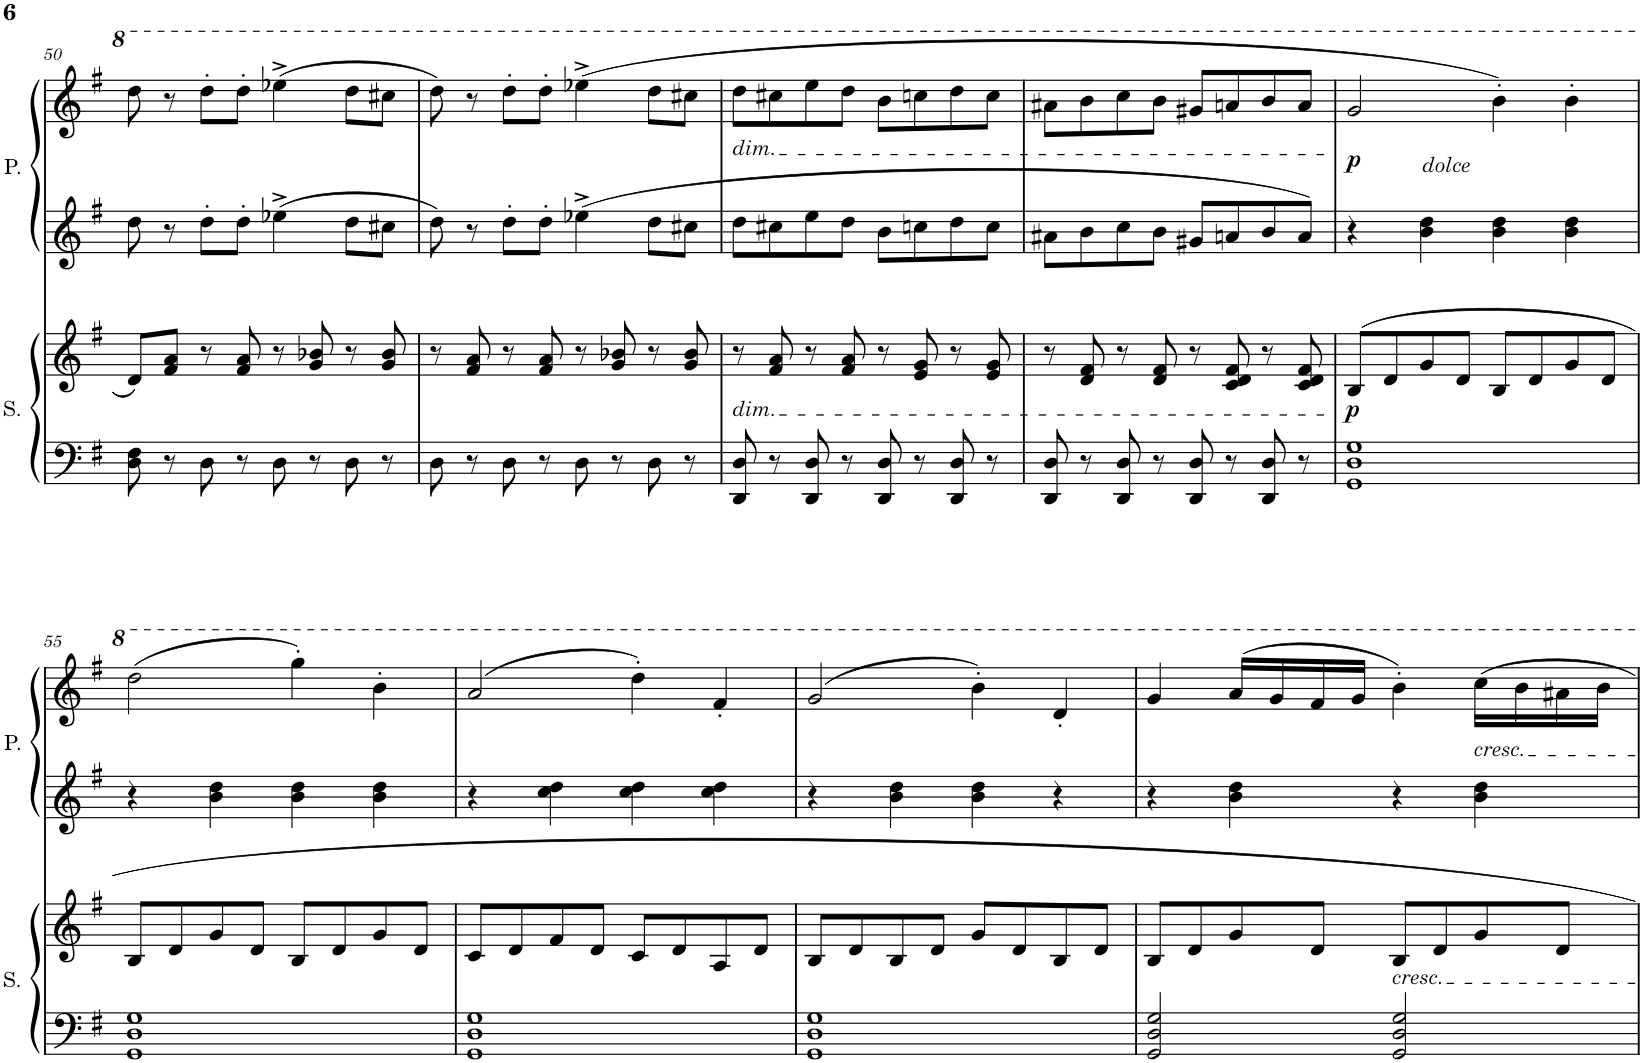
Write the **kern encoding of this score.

**kern	**kern	**dynam	**kern	**kern	**dynam
*part2	*part2	*part2	*part1	*part1	*part1
*staff4	*staff3	*staff3/4	*staff2	*staff1	*staff1/2
*I"Secondo	*	*	*I"Primo	*	*
*I'S.	*	*	*I'P.	*	*
!!LO:PB:g=z
*clefF4	*clefG2	*	*clefG2	*clefG2	*
*k[f#]	*k[f#]	*	*k[f#]	*k[f#]	*
*M4/4	*M4/4	*	*M4/4	*M4/4	*
*met(c)	*met(c)	*	*met(c)	*met(c)	*
=50	=50	=50	=50	=50	=50
8D\ 8F#\	8d/L	.	8dd\	8ddd\	.
8r	8f#/ 8a/J	.	8r	8r	.
8D\	8r	.	8dd'\L	8ddd'\L	.
8r	8f#/ 8a/	.	8dd'\J	8ddd'\J	.
8D\	8r	.	4ee-X^\	(4eee-X^\	.
8r	8g/ 8b-X/	.	.	.	.
8D\	8r	.	8dd\L	8ddd\L	.
8r	8g/ 8b-/	.	8cc#X\J	8ccc#X\J	.
=51	=51	=51	=51	=51	=51
8D\	8r	.	8dd\	8ddd\)	.
8r	8f#/ 8a/	.	8r	8r	.
8D\	8r	.	8dd'\L	8ddd'\L	.
8r	8f#/ 8a/	.	8dd'\J	8ddd'\J	.
8D\	8r	.	4ee-X^\	(4eee-X^\	.
8r	8g/ 8b-X/	.	.	.	.
8D\	8r	.	8dd\L	8ddd\L	.
8r	8g/ 8b-/	.	8cc#X\J	8ccc#X\J	.
=52	=52	=52	=52	=52	=52
!	!	!	!	!LO:TX:b:i:t=dim.	!
!	!LO:TX:b:i:t=dim.	!	!	!	!
8DD/ 8D/	8r	.	8dd\L	8ddd\L	.
8r	8f#/ 8a/	.	8cc#X\	8ccc#X\	.
8DD/ 8D/	8r	.	8ee\	8eee\	.
8r	8f#/ 8a/	.	8dd\J	8ddd\J	.
8DD/ 8D/	8r	.	8b\L	8bb\L	.
8r	8e/ 8g/	.	8ccn\	8cccn\	.
8DD/ 8D/	8r	.	8dd\	8ddd\	.
8r	8e/ 8g/	.	8cc\J	8ccc\J	.
=53	=53	=53	=53	=53	=53
8DD/ 8D/	8r	.	8a#X\L	8aa#X\L	.
8r	8d/ 8f#/	.	8b\	8bb\	.
8DD/ 8D/	8r	.	8cc\	8ccc\	.
8r	8d/ 8f#/	.	8b\J	8bb\J	.
8DD/ 8D/	8r	.	8g#X/L	8gg#X/L	.
8r	8c/ 8d/ 8f#/	.	8an/	8aan/	.
8DD/ 8D/	8r	.	8b/	8bb/	.
8r	8c/ 8d/ 8f#/	.	8a/J	8aa/J	.
=54	=54	=54	=54	=54	=54
!	!	!LO:DY:b	!	!	!LO:DY:a=2
1GG 1D 1G	8B/L	p	4r	2gg/	p
.	8d/	.	.	.	.
!	!	!	!LO:TX:a:i:t=dolce	!	!
.	8g/	.	4b\ 4dd\	.	.
.	8d/J	.	.	.	.
.	8B/L	.	4b\ 4dd\	4bb'\)	.
.	8d/	.	.	.	.
.	8g/	.	4b\ 4dd\	4bb'\	.
.	8d/J	.	.	.	.
!!LO:LB:g=z
=55	=55	=55	=55	=55	=55
1GG 1D 1G	8B/L	.	4r	(2ddd\	.
.	8d/	.	.	.	.
.	8g/	.	4b\ 4dd\	.	.
.	8d/J	.	.	.	.
.	8B/L	.	4b\ 4dd\	4ggg'\)	.
.	8d/	.	.	.	.
.	8g/	.	4b\ 4dd\	4bb'\	.
.	8d/J	.	.	.	.
=56	=56	=56	=56	=56	=56
1GG 1D 1G	8c/L	.	4r	(2aa/	.
.	8d/	.	.	.	.
.	8f#/	.	4cc\ 4dd\	.	.
.	8d/J	.	.	.	.
.	8c/L	.	4cc\ 4dd\	4ddd'\)	.
.	8d/	.	.	.	.
.	8A/	.	4cc\ 4dd\	4ff#'/	.
.	8d/J	.	.	.	.
=57	=57	=57	=57	=57	=57
1GG 1D 1G	8B/L	.	4r	(2gg/	.
.	8d/	.	.	.	.
.	8B/	.	4b\ 4dd\	.	.
.	8d/J	.	.	.	.
.	8g/L	.	4b\ 4dd\	4bb'\)	.
.	8d/	.	.	.	.
.	8B/	.	4r	4dd'/	.
.	8d/J	.	.	.	.
=58	=58	=58	=58	=58	=58
2GG/ 2D/ 2G/	8B/L	.	4r	4gg/	.
.	8d/	.	.	.	.
.	8g/	.	4b\ 4dd\	(16aa/LL	.
.	.	.	.	16gg/	.
.	8d/J	.	.	16ff#/	.
.	.	.	.	16gg/JJ	.
!	!LO:TX:b:i:t=cresc.	!	!	!	!
2GG/ 2D/ 2G/	8B/L	.	4r	4bb'\)	.
.	8d/	.	.	.	.
!	!	!	!	!LO:TX:b:i:t=cresc.	!
.	8g/	.	4b\ 4dd\	16ccc\LL	.
.	.	.	.	16bb\	.
.	8d/J	.	.	16aa#X\	.
.	.	.	.	16bb\JJ	.
=	=	=	=	=	=
*-	*-	*-	*-	*-	*-
